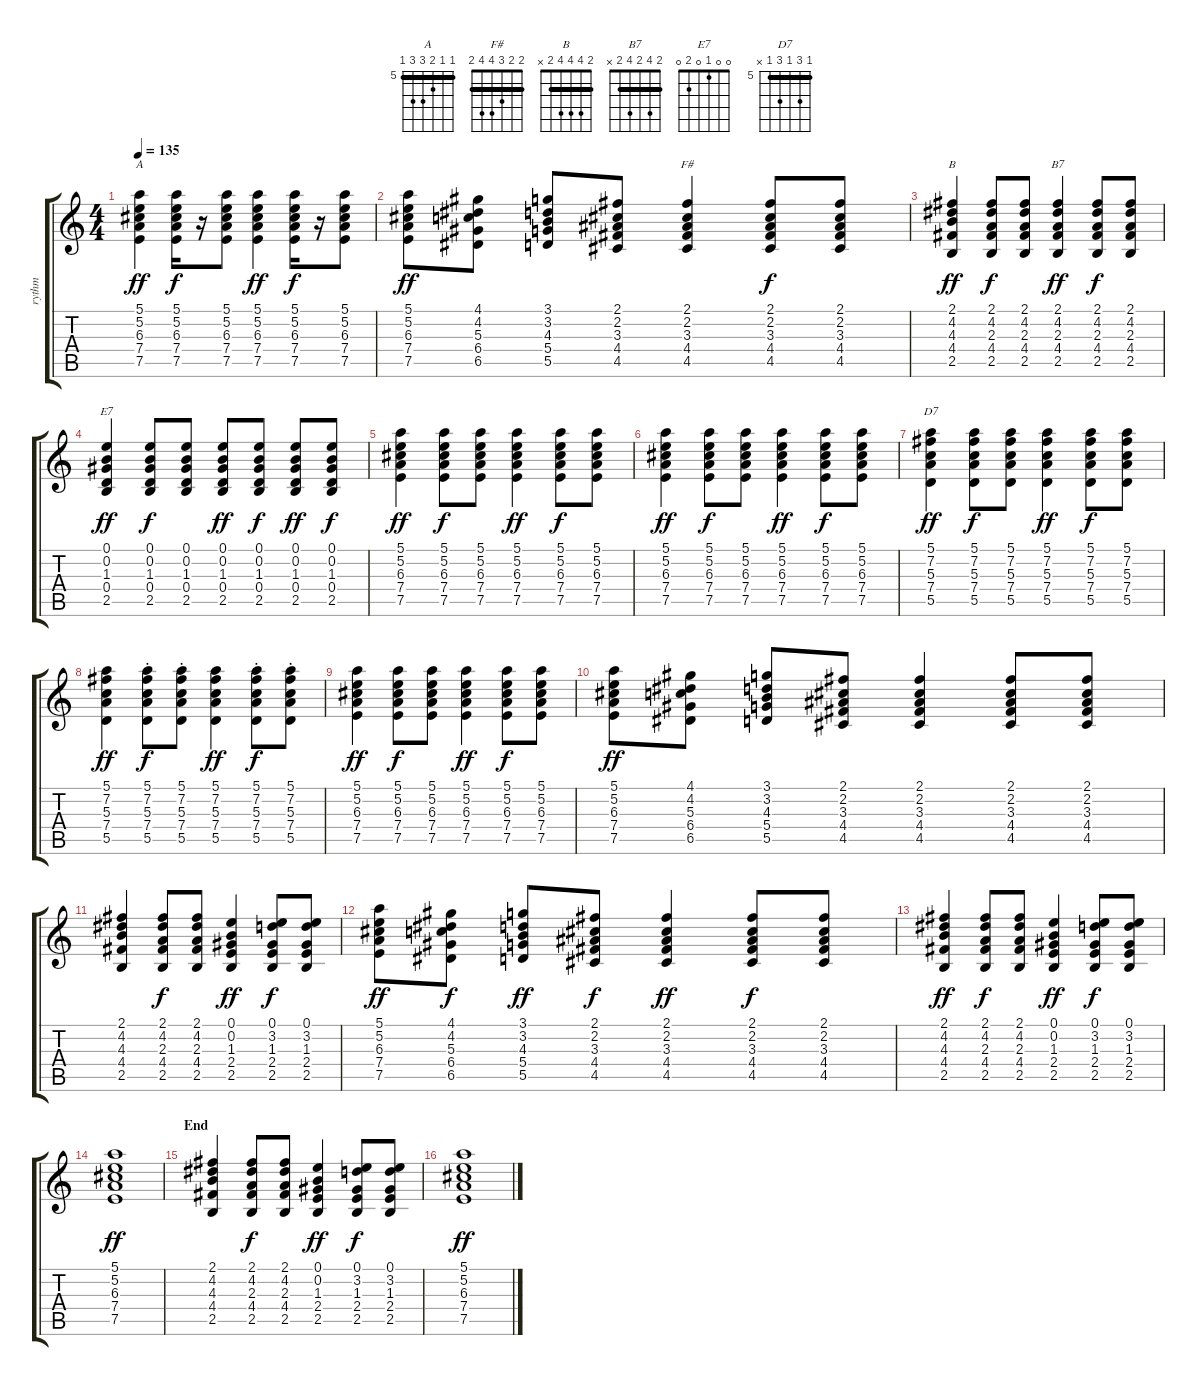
\track ("rythm" "rythm") {instrument acousticguitarsteel}
\staff {score tabs}
\tuning (E4 B3 G3 D3 A2 E2) {hide}
\chord ("A" 5 5 6 7 7 5) {firstfret 5 barre 5}
\chord ("F#" 2 2 3 4 4 2) {barre 2}
\chord ("B" 2 4 4 4 2 x) {barre 2}
\chord ("B7" 2 4 2 4 2 x) {barre 2}
\chord ("E7" 0 0 1 0 2 0)
\chord ("D7" 5 7 5 7 5 x) {firstfret 5 barre 5}
\ts (4 4)
\tempo 135
\clef g2
\ks c
(5.1 5.2 6.3 7.4 7.5).4{ch "A" dy ff} (5.1 5.2 6.3 7.4 7.5).16{dy f} r.16 (5.1 5.2 6.3 7.4 7.5).8 (5.1 5.2 6.3 7.4 7.5).4{dy ff} (5.1 5.2 6.3 7.4 7.5).16{dy f} r.16 (5.1 5.2 6.3 7.4 7.5).8 |
(5.1 5.2 6.3 7.4 7.5).8{dy ff} (4.1 4.2 5.3 6.4 6.5).8 (3.1 3.2 4.3 5.4 5.5).8 (2.1 2.2 3.3 4.4 4.5).8 (2.1 2.2 3.3 4.4 4.5).4{ch "F#"} (2.1 2.2 3.3 4.4 4.5).8{dy f} (2.1 2.2 3.3 4.4 4.5).8 |
(2.1 4.2 4.3 4.4 2.5).4{ch "B" dy ff} (2.1 4.2 2.3 4.4 2.5).8{dy f} (2.1 4.2 2.3 4.4 2.5).8 (2.1 4.2 2.3 4.4 2.5).4{ch "B7" dy ff} (2.1 4.2 2.3 4.4 2.5).8{dy f} (2.1 4.2 2.3 4.4 2.5).8 |
(0.1 0.2 1.3 0.4 2.5).4{ch "E7" dy ff} (0.1 0.2 1.3 0.4 2.5).8{dy f} (0.1 0.2 1.3 0.4 2.5).8 (0.1 0.2 1.3 0.4 2.5).8{dy ff} (0.1 0.2 1.3 0.4 2.5).8{dy f} (0.1 0.2 1.3 0.4 2.5).8{dy ff} (0.1 0.2 1.3 0.4 2.5).8{dy f} |
(5.1 5.2 6.3 7.4 7.5).4{dy ff} (5.1 5.2 6.3 7.4 7.5).8{dy f} (5.1 5.2 6.3 7.4 7.5).8 (5.1 5.2 6.3 7.4 7.5).4{dy ff} (5.1 5.2 6.3 7.4 7.5).8{dy f} (5.1 5.2 6.3 7.4 7.5).8 |
(5.1 5.2 6.3 7.4 7.5).4{dy ff} (5.1 5.2 6.3 7.4 7.5).8{dy f} (5.1 5.2 6.3 7.4 7.5).8 (5.1 5.2 6.3 7.4 7.5).4{dy ff} (5.1 5.2 6.3 7.4 7.5).8{dy f} (5.1 5.2 6.3 7.4 7.5).8 |
(5.1 7.2 5.3 7.4 5.5).4{ch "D7" dy ff} (5.1 7.2 5.3 7.4 5.5).8{dy f} (5.1 7.2 5.3 7.4 5.5).8 (5.1 7.2 5.3 7.4 5.5).4{dy ff} (5.1 7.2 5.3 7.4 5.5).8{dy f} (5.1 7.2 5.3 7.4 5.5).8 |
(5.1 7.2 5.3 7.4 5.5).4{dy ff} (5.1{st} 7.2 5.3 7.4 5.5).8{dy f} (5.1{st} 7.2 5.3 7.4 5.5).8 (5.1 7.2 5.3 7.4 5.5).4{dy ff} (5.1{st} 7.2 5.3 7.4 5.5).8{dy f} (5.1{st} 7.2 5.3 7.4 5.5).8 |
(5.1 5.2 6.3 7.4 7.5).4{dy ff} (5.1 5.2 6.3 7.4 7.5).8{dy f} (5.1 5.2 6.3 7.4 7.5).8 (5.1 5.2 6.3 7.4 7.5).4{dy ff} (5.1 5.2 6.3 7.4 7.5).8{dy f} (5.1 5.2 6.3 7.4 7.5).8 |
(5.1 5.2 6.3 7.4 7.5).8{dy ff} (4.1 4.2 5.3 6.4 6.5).8 (3.1 3.2 4.3 5.4 5.5).8 (2.1 2.2 3.3 4.4 4.5).8 (2.1 2.2 3.3 4.4 4.5).4 (2.1 2.2 3.3 4.4 4.5).8 (2.1 2.2 3.3 4.4 4.5).8 |
(2.1 4.2 4.3 4.4 2.5).4 (2.1 4.2 2.3 4.4 2.5).8{dy f} (2.1 4.2 2.3 4.4 2.5).8 (0.1 0.2 1.3 2.4 2.5).4{dy ff} (0.1 3.2 1.3 2.4 2.5).8{dy f} (0.1 3.2 1.3 2.4 2.5).8 |
(5.1 5.2 6.3 7.4 7.5).8{dy ff} (4.1 4.2 5.3 6.4 6.5).8{dy f} (3.1 3.2 4.3 5.4 5.5).8{dy ff} (2.1 2.2 3.3 4.4 4.5).8{dy f} (2.1 2.2 3.3 4.4 4.5).4{dy ff} (2.1 2.2 3.3 4.4 4.5).8{dy f} (2.1 2.2 3.3 4.4 4.5).8 |
(2.1 4.2 4.3 4.4 2.5).4{dy ff} (2.1 4.2 2.3 4.4 2.5).8{dy f} (2.1 4.2 2.3 4.4 2.5).8 (0.1 0.2 1.3 2.4 2.5).4{dy ff} (0.1 3.2 1.3 2.4 2.5).8{dy f} (0.1 3.2 1.3 2.4 2.5).8 |
(5.1 5.2 6.3 7.4 7.5).1{dy ff} |
\section ("" "End")
(2.1 4.2 4.3 4.4 2.5).4 (2.1 4.2 2.3 4.4 2.5).8{dy f} (2.1 4.2 2.3 4.4 2.5).8 (0.1 0.2 1.3 2.4 2.5).4{dy ff} (0.1 3.2 1.3 2.4 2.5).8{dy f} (0.1 3.2 1.3 2.4 2.5).8 |
(5.1 5.2 6.3 7.4 7.5).1{dy ff}
